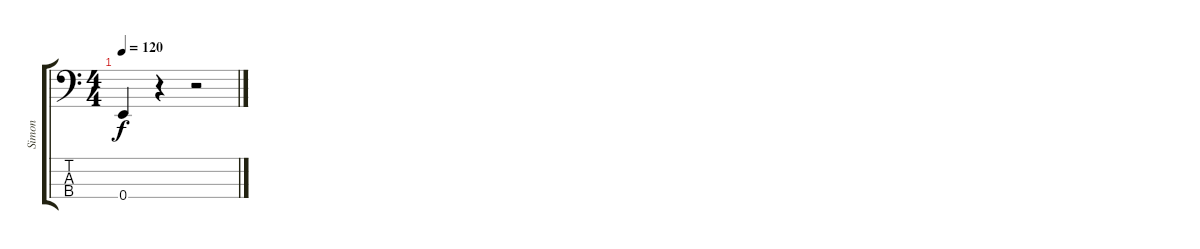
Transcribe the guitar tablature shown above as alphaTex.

\track ("Simon" "Simon") {instrument electricbasspick}
\staff {score tabs}
\tuning (G2 D2 A1 E1) {hide}
\ts (4 4)
\tempo 120
\clef f4
\ks c
0.4.4{dy f} r.4 r.2
